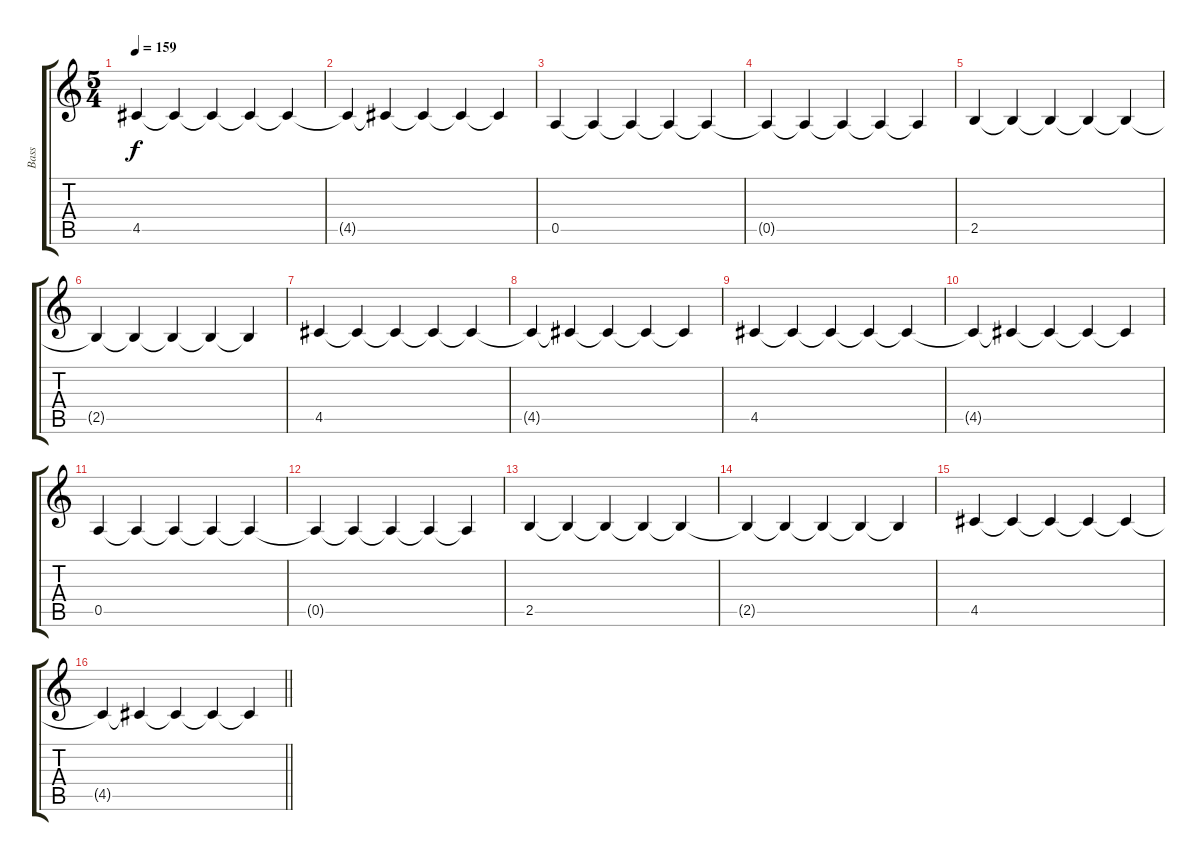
\track ("Bass" "Bass") {instrument electricbasspick}
\staff {score tabs}
\tuning (E4 B3 G3 D3 A2 E2) {hide}
\ts (5 4)
\tempo 159
\clef g2
\ks c
4.5.4{dy f} 4.5{t}.4 4.5{t}.4 4.5{t}.4 4.5{t}.4 |
4.5{t}.4 4.5{t}.4 4.5{t}.4 4.5{t}.4 4.5{t}.4 |
0.5.4 0.5{t}.4 0.5{t}.4 0.5{t}.4 0.5{t}.4 |
0.5{t}.4 0.5{t}.4 0.5{t}.4 0.5{t}.4 0.5{t}.4 |
2.5.4 2.5{t}.4 2.5{t}.4 2.5{t}.4 2.5{t}.4 |
2.5{t}.4 2.5{t}.4 2.5{t}.4 2.5{t}.4 2.5{t}.4 |
4.5.4 4.5{t}.4 4.5{t}.4 4.5{t}.4 4.5{t}.4 |
4.5{t}.4 4.5{t}.4 4.5{t}.4 4.5{t}.4 4.5{t}.4 |
4.5.4 4.5{t}.4 4.5{t}.4 4.5{t}.4 4.5{t}.4 |
4.5{t}.4 4.5{t}.4 4.5{t}.4 4.5{t}.4 4.5{t}.4 |
0.5.4 0.5{t}.4 0.5{t}.4 0.5{t}.4 0.5{t}.4 |
0.5{t}.4 0.5{t}.4 0.5{t}.4 0.5{t}.4 0.5{t}.4 |
2.5.4 2.5{t}.4 2.5{t}.4 2.5{t}.4 2.5{t}.4 |
2.5{t}.4 2.5{t}.4 2.5{t}.4 2.5{t}.4 2.5{t}.4 |
4.5.4 4.5{t}.4 4.5{t}.4 4.5{t}.4 4.5{t}.4 |
\barLineRight lightlight
4.5{t}.4 4.5{t}.4 4.5{t}.4 4.5{t}.4 4.5{t}.4
